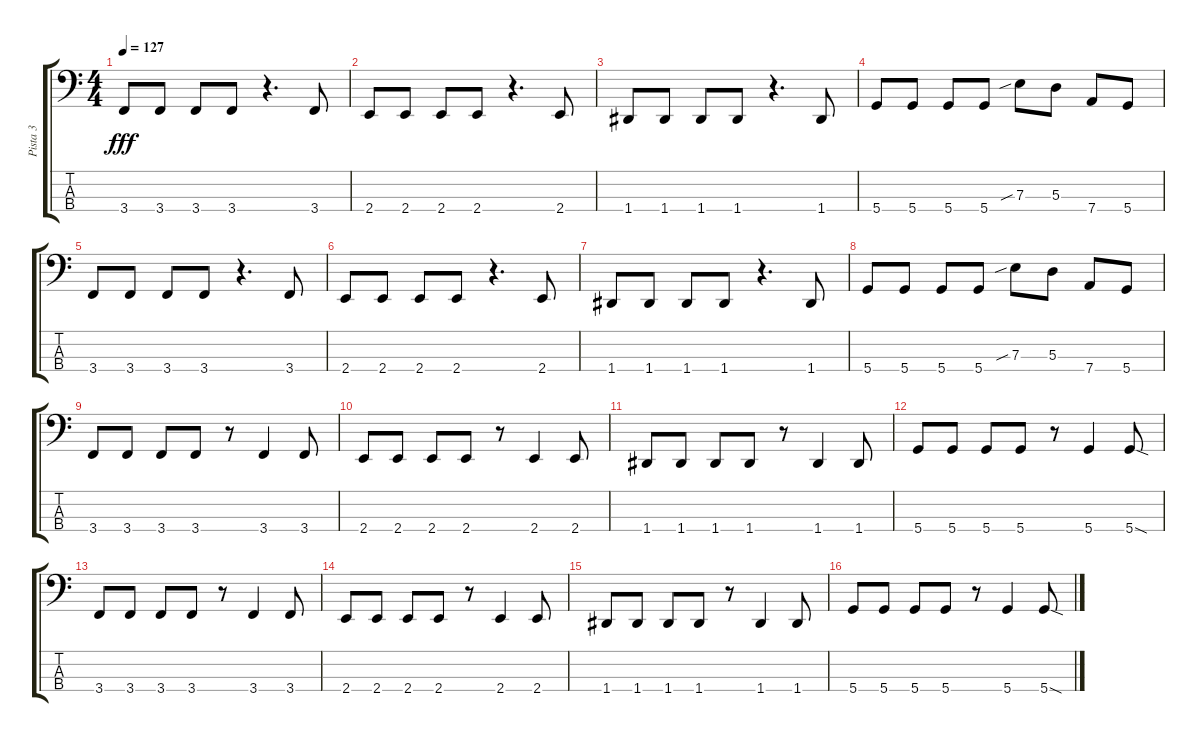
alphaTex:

\track ("Pista 3" "Pista 3") {instrument electricbasspick}
\staff {score tabs}
\tuning (G2 D2 A1 D1) {hide}
\ts (4 4)
\tempo 127
\clef f4
\ks c
3.4.8{dy fff} 3.4.8 3.4.8 3.4.8 r.4{d} 3.4.8 |
2.4.8 2.4.8 2.4.8 2.4.8 r.4{d} 2.4.8 |
1.4.8 1.4.8 1.4.8 1.4.8 r.4{d} 1.4.8 |
5.4.8 5.4.8 5.4.8 5.4.8 7.3{sib}.8 5.3.8 7.4.8 5.4.8 |
3.4.8 3.4.8 3.4.8 3.4.8 r.4{d} 3.4.8 |
2.4.8 2.4.8 2.4.8 2.4.8 r.4{d} 2.4.8 |
1.4.8 1.4.8 1.4.8 1.4.8 r.4{d} 1.4.8 |
5.4.8 5.4.8 5.4.8 5.4.8 7.3{sib}.8 5.3.8 7.4.8 5.4.8 |
3.4.8 3.4.8 3.4.8 3.4.8 r.8 3.4.4 3.4.8 |
2.4.8 2.4.8 2.4.8 2.4.8 r.8 2.4.4 2.4.8 |
1.4.8 1.4.8 1.4.8 1.4.8 r.8 1.4.4 1.4.8 |
5.4.8 5.4.8 5.4.8 5.4.8 r.8 5.4.4 5.4{sod}.8 |
3.4.8 3.4.8 3.4.8 3.4.8 r.8 3.4.4 3.4.8 |
2.4.8 2.4.8 2.4.8 2.4.8 r.8 2.4.4 2.4.8 |
1.4.8 1.4.8 1.4.8 1.4.8 r.8 1.4.4 1.4.8 |
5.4.8 5.4.8 5.4.8 5.4.8 r.8 5.4.4 5.4{sod}.8
